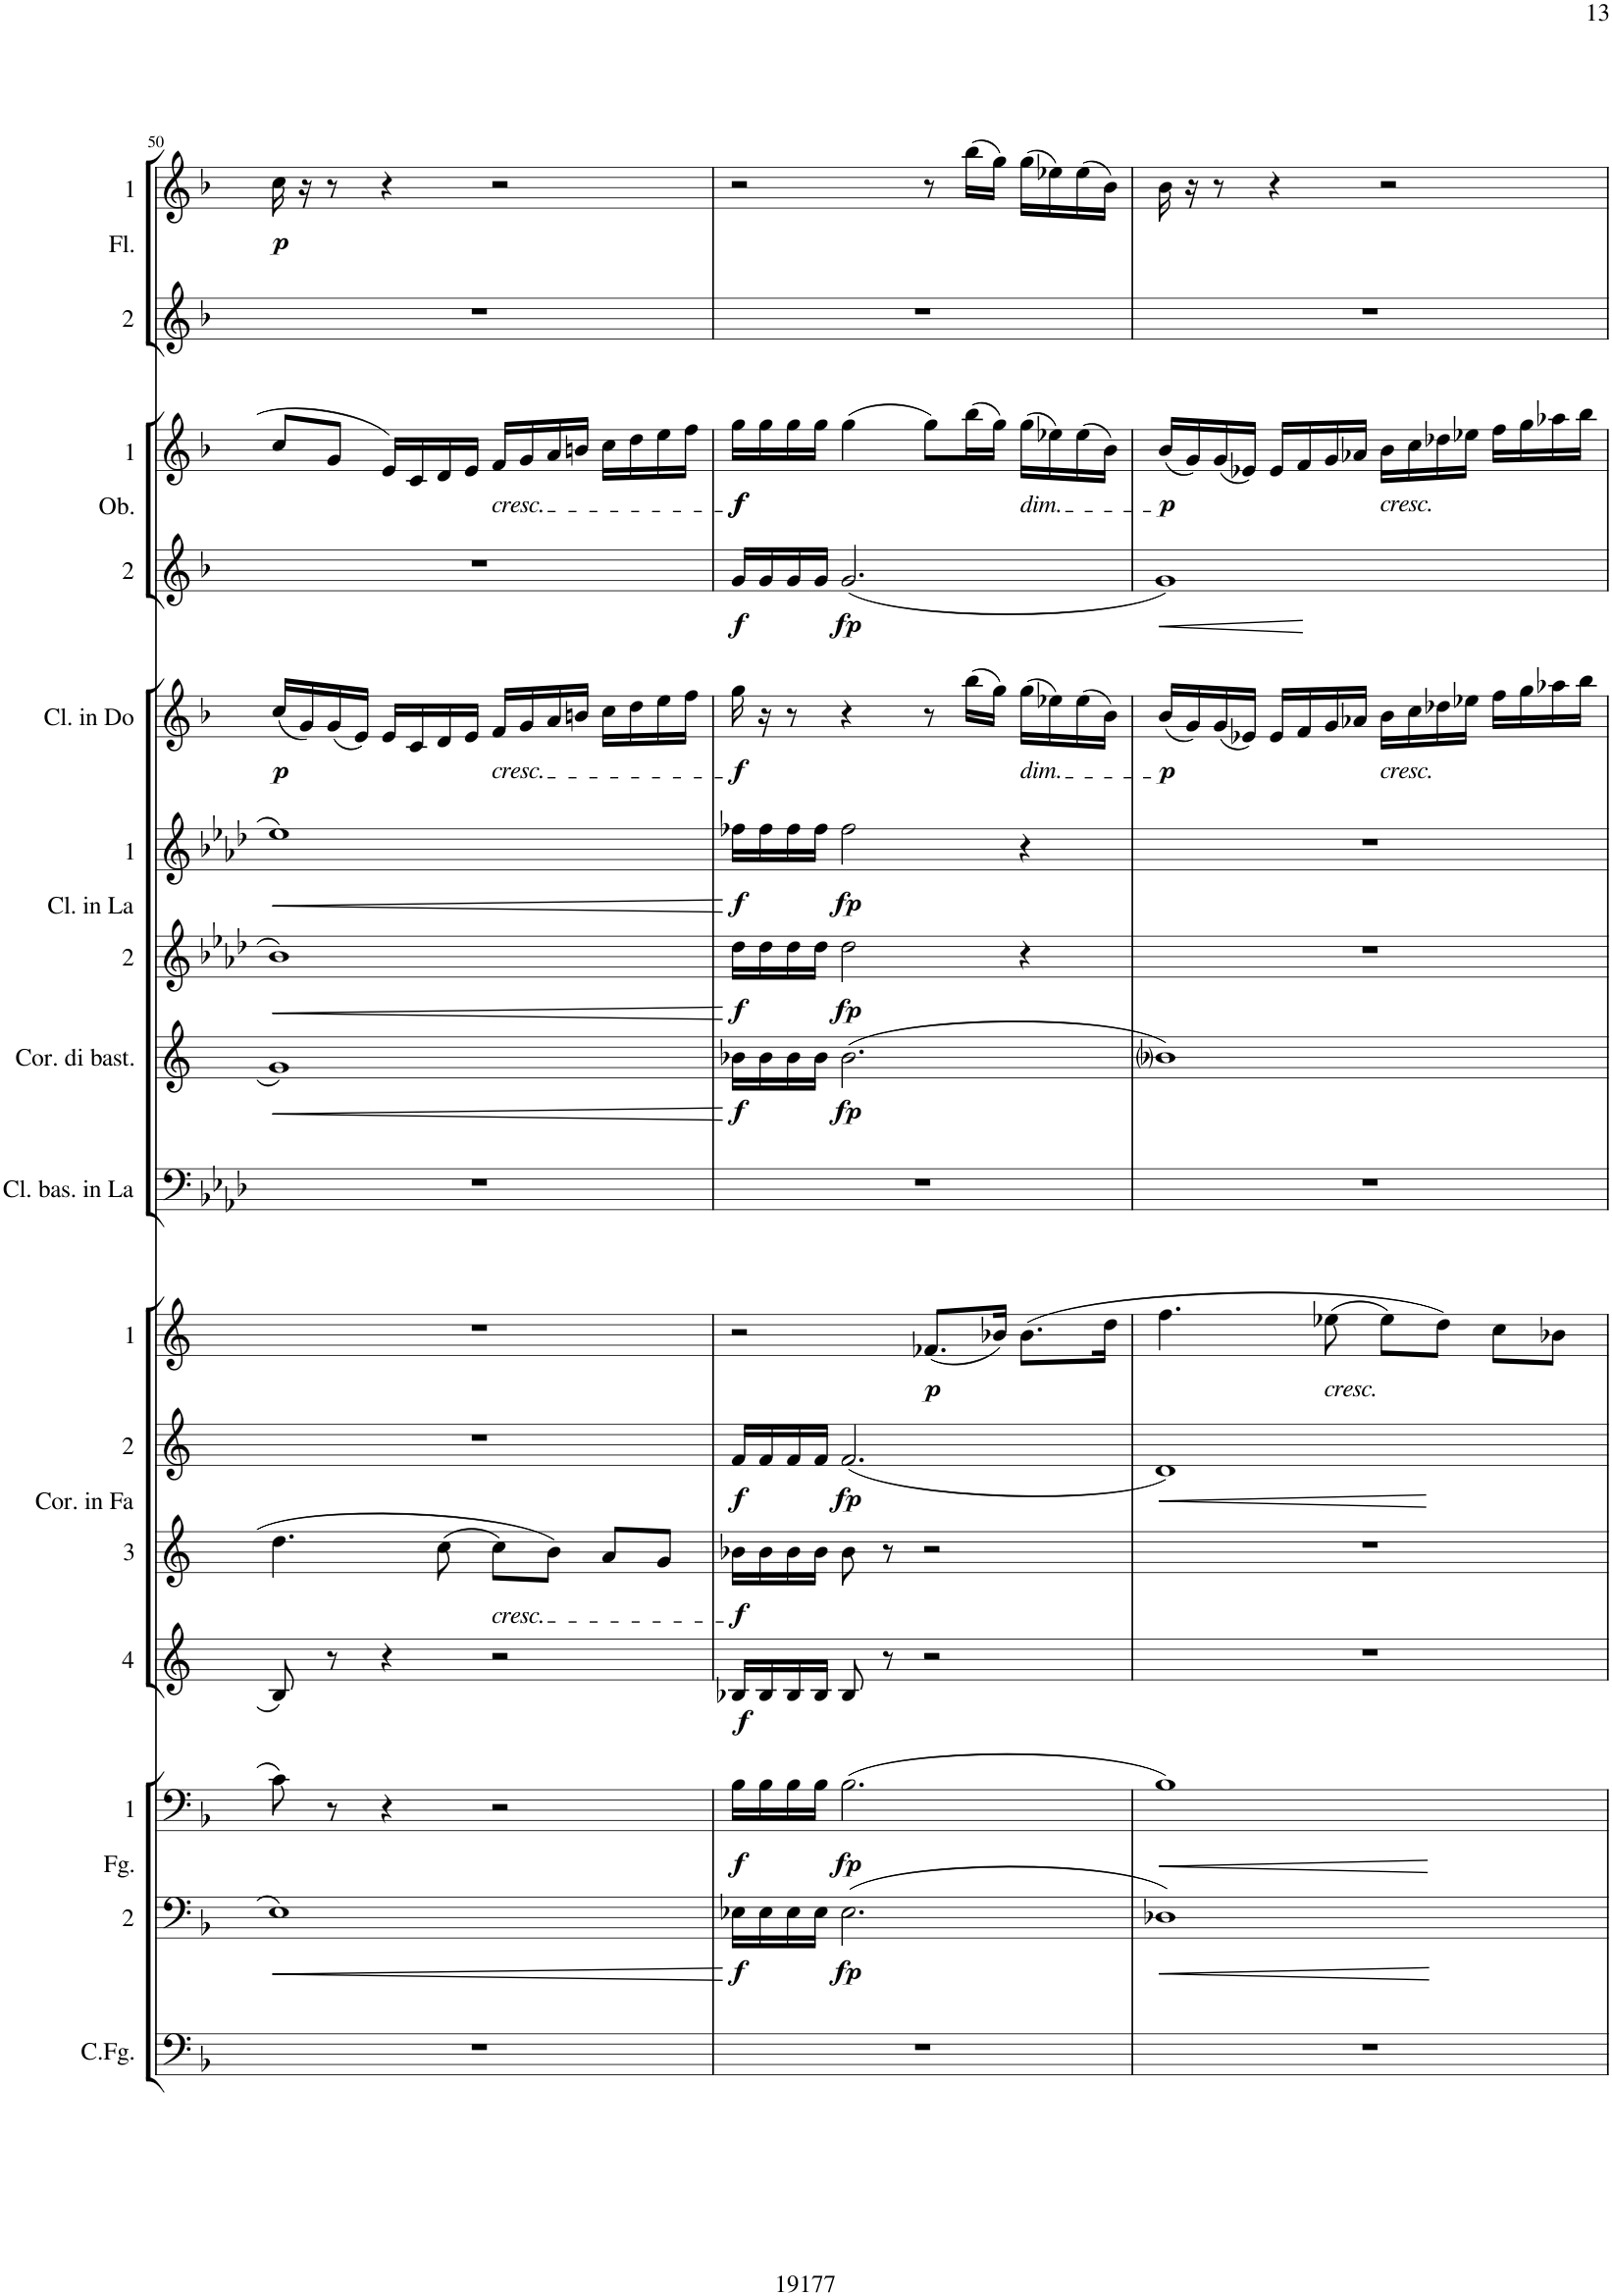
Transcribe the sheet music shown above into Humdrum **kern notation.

**kern	**kern	**dynam	**kern	**dynam	**kern	**dynam	**kern	**dynam	**kern	**dynam	**kern	**dynam	**kern	**kern	**dynam	**kern	**dynam	**kern	**dynam	**kern	**dynam	**kern	**dynam	**kern	**dynam	**kern	**kern	**dynam
*part16	*part15	*part15	*part14	*part14	*part13	*part13	*part12	*part12	*part11	*part11	*part10	*part10	*part9	*part8	*part8	*part7	*part7	*part6	*part6	*part5	*part5	*part4	*part4	*part3	*part3	*part2	*part1	*part1
*staff16	*staff15	*staff15	*staff14	*staff14	*staff13	*staff13	*staff12	*staff12	*staff11	*staff11	*staff10	*staff10	*staff9	*staff8	*staff8	*staff7	*staff7	*staff6	*staff6	*staff5	*staff5	*staff4	*staff4	*staff3	*staff3	*staff2	*staff1	*staff1
*I"Contrafagotto	*I"2	*	*I"1  Fagotti	*	*I"4	*	*I"3	*	*I"2  Corni in Fa	*	*I"1	*	*I"Clarinetto basso in La	*I"Corno di bassetto	*	*I"2	*	*I"1  Clarinetti in La	*	*I"Clarinetto in Do	*	*I"2	*	*I"1  Oboi	*	*I"2	*I"1  Flauti	*
*I'C.Fg.	*	*	*I'1  Fg.	*	*	*	*	*	*I'2  Cor. in Fa	*	*	*	*I'Cl. bas. in La	*I'Cor. di bast.	*	*	*	*I'1  Cl. in La	*	*I'Cl. in Do	*	*	*	*I'1  Ob.	*	*	*I'1  Fl.	*
!!LO:PB:g=z
*clefF4	*clefF4	*	*clefF4	*	*clefG2	*	*clefG2	*	*clefG2	*	*clefG2	*	*clefF4	*clefG2	*	*clefG2	*	*clefG2	*	*clefG2	*	*clefG2	*	*clefG2	*	*clefG2	*clefG2	*
*Trd7c12	*	*	*	*	*Trd4c7	*	*Trd4c7	*	*Trd4c7	*	*Trd4c7	*	*Trd2c3	*Trd4c7	*	*Trd2c3	*	*Trd2c3	*	*Trd1c2	*	*	*	*	*	*	*	*
*k[b-]	*k[b-]	*	*k[b-]	*	*k[]	*	*k[]	*	*k[]	*	*k[]	*	*k[b-e-a-d-]	*k[]	*	*k[b-e-a-d-]	*	*k[b-e-a-d-]	*	*k[b-]	*	*k[b-]	*	*k[b-]	*	*k[b-]	*k[b-]	*
*M4/4	*M4/4	*	*M4/4	*	*M4/4	*	*M4/4	*	*M4/4	*	*M4/4	*	*M4/4	*M4/4	*	*M4/4	*	*M4/4	*	*M4/4	*	*M4/4	*	*M4/4	*	*M4/4	*M4/4	*
*met(c)	*met(c)	*	*met(c)	*	*met(c)	*	*met(c)	*	*met(c)	*	*met(c)	*	*met(c)	*met(c)	*	*met(c)	*	*met(c)	*	*met(c)	*	*met(c)	*	*met(c)	*	*met(c)	*met(c)	*
=50	=50	=50	=50	=50	=50	=50	=50	=50	=50	=50	=50	=50	=50	=50	=50	=50	=50	=50	=50	=50	=50	=50	=50	=50	=50	=50	=50	=50
!	!	!LO:HP:b	!	!	!	!	!	!	!	!	!	!	!	!	!LO:HP:b	!	!LO:HP:b	!	!LO:HP:b	!	!LO:DY:b	!	!	!	!	!	!	!LO:DY:b
1r	1E	<	8c\	.	8B/	.	4.dd\	.	1r	.	1r	.	1r	1g	<	1b-	<	1ee-	<	(16cc/LL	p	1r	.	8cc/L	.	1r	16cc\	p
.	.	.	.	.	.	.	.	.	.	.	.	.	.	.	.	.	.	.	.	16g/)	.	.	.	.	.	.	16r	.
.	.	.	8r	.	8r	.	.	.	.	.	.	.	.	.	.	.	.	.	.	(16g/	.	.	.	8g/J	.	.	8r	.
.	.	.	.	.	.	.	.	.	.	.	.	.	.	.	.	.	.	.	.	16e/JJ)	.	.	.	.	.	.	.	.
.	.	.	4r	.	4r	.	.	.	.	.	.	.	.	.	.	.	.	.	.	16e/LL	.	.	.	16e/LL	.	.	4r	.
.	.	.	.	.	.	.	.	.	.	.	.	.	.	.	.	.	.	.	.	16c/	.	.	.	16c/	.	.	.	.
.	.	.	.	.	.	.	(8cc\	.	.	.	.	.	.	.	.	.	.	.	.	16d/	.	.	.	16d/	.	.	.	.
.	.	.	.	.	.	.	.	.	.	.	.	.	.	.	.	.	.	.	.	16e/JJ	.	.	.	16e/JJ	.	.	.	.
!	!	!	!	!	!	!	!	!	!	!	!	!	!	!	!	!	!	!	!	!	!	!	!	!LO:TX:b:i:t=cresc.	!	!	!	!
!	!	!	!	!	!	!	!	!	!	!	!	!	!	!	!	!	!	!	!	!LO:TX:b:i:t=cresc.	!	!	!	!	!	!	!	!
!	!	!	!	!	!	!	!LO:TX:b:i:t=cresc.	!	!	!	!	!	!	!	!	!	!	!	!	!	!	!	!	!	!	!	!	!
.	.	.	2r	.	2r	.	8cc\L)	.	.	.	.	.	.	.	.	.	.	.	.	16f/LL	.	.	.	16f/LL	.	.	2r	.
.	.	.	.	.	.	.	.	.	.	.	.	.	.	.	.	.	.	.	.	16g/	.	.	.	16g/	.	.	.	.
.	.	.	.	.	.	.	8b\J	.	.	.	.	.	.	.	.	.	.	.	.	16a/	.	.	.	16a/	.	.	.	.
.	.	.	.	.	.	.	.	.	.	.	.	.	.	.	.	.	.	.	.	16bn/JJ	.	.	.	16bn/JJ	.	.	.	.
.	.	.	.	.	.	.	8a/L	.	.	.	.	.	.	.	.	.	.	.	.	16cc\LL	.	.	.	16cc\LL	.	.	.	.
.	.	.	.	.	.	.	.	.	.	.	.	.	.	.	.	.	.	.	.	16dd\	.	.	.	16dd\	.	.	.	.
.	.	.	.	.	.	.	8g/J	.	.	.	.	.	.	.	.	.	.	.	.	16ee\	.	.	.	16ee\	.	.	.	.
.	.	.	.	.	.	.	.	.	.	.	.	.	.	.	.	.	.	.	.	16ff\JJ	.	.	.	16ff\JJ	.	.	.	.
.	.	[	.	.	.	.	.	.	.	.	.	.	.	.	[	.	[	.	[	.	.	.	.	.	.	.	.	.
=51	=51	=51	=51	=51	=51	=51	=51	=51	=51	=51	=51	=51	=51	=51	=51	=51	=51	=51	=51	=51	=51	=51	=51	=51	=51	=51	=51	=51
!	!	!LO:DY:b	!	!LO:DY:b	!	!LO:DY:b	!	!LO:DY:b	!	!LO:DY:b	!	!	!	!	!LO:DY:b	!	!LO:DY:b	!	!LO:DY:b	!	!LO:DY:b	!	!LO:DY:b	!	!LO:DY:b	!	!	!
!	!	!	!	!	!	!	!	!	!	!	!	!	!	!	!	!	!	!	!	!	!	!	!	!	!LO:DY:n=1:b	!	!	!
1r	16E-X\LL	f	16B-\LL	f	16B-X/LL	f	16b-X\LL	f	16f/LL	f	2r	.	1r	16b-X\LL	f	16dd-\LL	f	16ff-X\LL	f	16gg\	f	16g/LL	f	16gg\LL	f f	1r	2r	.
.	16E-\	.	16B-\	.	16B-/	.	16b-\	.	16f/	.	.	.	.	16b-\	.	16dd-\	.	16ff-\	.	16r	.	16g/	.	16gg\	.	.	.	.
.	16E-\	.	16B-\	.	16B-/	.	16b-\	.	16f/	.	.	.	.	16b-\	.	16dd-\	.	16ff-\	.	8r	.	16g/	.	16gg\	.	.	.	.
.	16E-\JJ	.	16B-\JJ	.	16B-/JJ	.	16b-\JJ	.	16f/JJ	.	.	.	.	16b-\JJ	.	16dd-\JJ	.	16ff-\JJ	.	.	.	16g/JJ	.	16gg\JJ	.	.	.	.
!	!	!LO:DY:b	!	!LO:DY:b	!	!	!	!	!	!LO:DY:b	!	!	!	!	!LO:DY:b	!	!LO:DY:b	!	!LO:DY:b	!	!	!	!LO:DY:b	!	!	!	!	!
.	(2.E-\	fp	(2.B-\	fp	8B-/	.	8b-\	.	(2.f/	fp	.	.	.	(2.b-\	fp	2dd-\	fp	2ff-\	fp	4r	.	(2.g/	fp	(4gg\	.	.	.	.
.	.	.	.	.	8r	.	8r	.	.	.	.	.	.	.	.	.	.	.	.	.	.	.	.	.	.	.	.	.
!	!	!	!	!	!	!	!	!	!	!	!	!LO:DY:b	!	!	!	!	!	!	!	!	!	!	!	!	!	!	!	!
.	.	.	.	.	2r	.	2r	.	.	.	(8.f-X/L	p	.	.	.	.	.	.	.	8r	.	.	.	8gg\L)	.	.	8r	.
.	.	.	.	.	.	.	.	.	.	.	.	.	.	.	.	.	.	.	.	(16bb-\LL	.	.	.	(16bb-\L	.	.	(16bb-\LL	.
.	.	.	.	.	.	.	.	.	.	.	16b-X/Jk)	.	.	.	.	.	.	.	.	16gg\JJ)	.	.	.	16gg\JJ)	.	.	16gg\JJ)	.
!	!	!	!	!	!	!	!	!	!	!	!	!	!	!	!	!	!	!	!	!	!	!	!	!LO:TX:b:i:t=dim.	!	!	!	!
!	!	!	!	!	!	!	!	!	!	!	!	!	!	!	!	!	!	!	!	!LO:TX:b:i:t=dim.	!	!	!	!	!	!	!	!
.	.	.	.	.	.	.	.	.	.	.	(8.b-\L	.	.	.	.	4r	.	4r	.	(16gg\LL	.	.	.	(16gg\LL	.	.	(16gg\LL	.
.	.	.	.	.	.	.	.	.	.	.	.	.	.	.	.	.	.	.	.	16ee-X\)	.	.	.	16ee-X\)	.	.	16ee-X\)	.
.	.	.	.	.	.	.	.	.	.	.	.	.	.	.	.	.	.	.	.	(16ee-\	.	.	.	(16ee-\	.	.	(16ee-\	.
.	.	.	.	.	.	.	.	.	.	.	16dd\Jk	.	.	.	.	.	.	.	.	16b-\JJ)	.	.	.	16b-\JJ)	.	.	16b-\JJ)	.
=52	=52	=52	=52	=52	=52	=52	=52	=52	=52	=52	=52	=52	=52	=52	=52	=52	=52	=52	=52	=52	=52	=52	=52	=52	=52	=52	=52	=52
!	!	!LO:HP:b	!	!LO:HP:b	!	!	!	!	!	!LO:HP:b	!	!	!	!	!	!	!	!	!	!	!LO:DY:b	!	!LO:HP:b	!	!LO:DY:b	!	!	!
1r	1D-X)	<	1B-)	<	1r	.	1r	.	1d)	<	4.ff\	.	1r	1b-i)	.	1r	.	1r	.	(16b-/LL	p	1g)	<	(16b-/LL	p	1r	16b-\	.
.	.	.	.	.	.	.	.	.	.	.	.	.	.	.	.	.	.	.	.	16g/)	.	.	.	16g/)	.	.	16r	.
.	.	.	.	.	.	.	.	.	.	.	.	.	.	.	.	.	.	.	.	(16g/	.	.	.	(16g/	.	.	8r	.
.	.	.	.	.	.	.	.	.	.	.	.	.	.	.	.	.	.	.	.	16e-X/JJ)	.	.	.	16e-X/JJ)	.	.	.	.
.	.	.	.	.	.	.	.	.	.	.	.	.	.	.	.	.	.	.	.	16e-/LL	.	.	.	16e-/LL	.	.	4r	.
.	.	.	.	.	.	.	.	.	.	.	.	.	.	.	.	.	.	.	.	16f/	.	.	.	16f/	.	.	.	.
!	!	!	!	!	!	!	!	!	!	!	!LO:TX:b:i:t=cresc.	!	!	!	!	!	!	!	!	!	!	!	!	!	!	!	!	!
.	.	.	.	.	.	.	.	.	.	.	(8ee-X\	.	.	.	.	.	.	.	.	16g/	.	.	.	16g/	.	.	.	.
.	.	.	.	.	.	.	.	.	.	.	.	.	.	.	.	.	.	.	.	16a-X/JJ	.	.	.	16a-X/JJ	.	.	.	.
!	!	!	!	!	!	!	!	!	!	!	!	!	!	!	!	!	!	!	!	!	!	!	!	!LO:TX:b:i:t=cresc.	!	!	!	!
!	!	!	!	!	!	!	!	!	!	!	!	!	!	!	!	!	!	!	!	!LO:TX:b:i:t=cresc.	!	!	!	!	!	!	!	!
.	.	.	.	.	.	.	.	.	.	.	8ee-\L)	.	.	.	.	.	.	.	.	16b-\LL	.	.	.	16b-\LL	.	.	2r	.
.	.	.	.	.	.	.	.	.	.	.	.	.	.	.	.	.	.	.	.	16cc\	.	.	.	16cc\	.	.	.	.
.	.	.	.	.	.	.	.	.	.	.	8dd\J)	.	.	.	.	.	.	.	.	16dd-X\	.	.	.	16dd-X\	.	.	.	.
.	.	.	.	.	.	.	.	.	.	.	.	.	.	.	.	.	.	.	.	16ee-X\JJ	.	.	.	16ee-X\JJ	.	.	.	.
.	.	.	.	.	.	.	.	.	.	.	8cc\L	.	.	.	.	.	.	.	.	16ff\LL	.	.	.	16ff\LL	.	.	.	.
.	.	.	.	.	.	.	.	.	.	.	.	.	.	.	.	.	.	.	.	16gg\	.	.	.	16gg\	.	.	.	.
.	.	.	.	.	.	.	.	.	.	.	8b-X\J	.	.	.	.	.	.	.	.	16aa-X\	.	.	.	16aa-X\	.	.	.	.
.	.	.	.	.	.	.	.	.	.	.	.	.	.	.	.	.	.	.	.	16bb-\JJ	.	.	.	16bb-\JJ	.	.	.	.
.	.	[	.	[	.	.	.	.	.	[	.	.	.	.	.	.	.	.	.	.	.	.	[	.	.	.	.	.
=	=	=	=	=	=	=	=	=	=	=	=	=	=	=	=	=	=	=	=	=	=	=	=	=	=	=	=	=
*-	*-	*-	*-	*-	*-	*-	*-	*-	*-	*-	*-	*-	*-	*-	*-	*-	*-	*-	*-	*-	*-	*-	*-	*-	*-	*-	*-	*-
